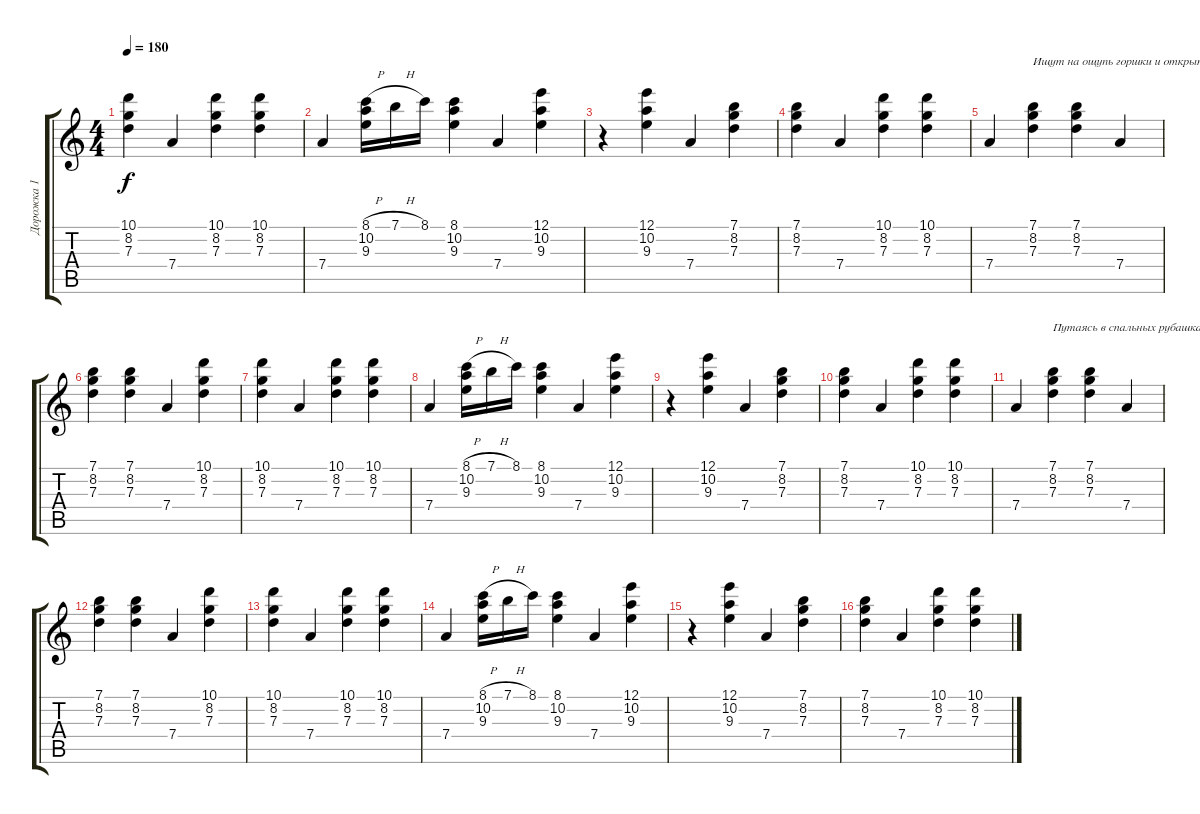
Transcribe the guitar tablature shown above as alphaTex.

\track ("Дорожка 1" "Дорожка 1") {instrument acousticguitarsteel}
\staff {score tabs}
\tuning (E4 B3 G3 D3 A2 E2) {hide}
\ts (4 4)
\tempo 180
\clef g2
\ks c
(10.1 8.2 7.3).4{dy f} 7.4.4 (10.1 8.2 7.3).4 (10.1 8.2 7.3).4 |
7.4.4 (8.1{h} 10.2 9.3).16 7.1{h}.16 8.1.16 (8.1 10.2 9.3).4 7.4.4 (12.1 10.2 9.3).4 |
r.4 (12.1 10.2 9.3).4 7.4.4 (7.1 8.2 7.3).4 |
(7.1 8.2 7.3).4 7.4.4 (10.1 8.2 7.3).4 (10.1 8.2 7.3).4 |
7.4.4 (7.1 8.2 7.3).4{txt "Ищут на ощупь горшки и открытые двери"} (7.1 8.2 7.3).4 7.4.4 |
(7.1 8.2 7.3).4 (7.1 8.2 7.3).4 7.4.4 (10.1 8.2 7.3).4 |
(10.1 8.2 7.3).4 7.4.4 (10.1 8.2 7.3).4 (10.1 8.2 7.3).4 |
7.4.4 (8.1{h} 10.2 9.3).16 7.1{h}.16 8.1.16 (8.1 10.2 9.3).4 7.4.4 (12.1 10.2 9.3).4 |
r.4 (12.1 10.2 9.3).4 7.4.4 (7.1 8.2 7.3).4 |
(7.1 8.2 7.3).4 7.4.4 (10.1 8.2 7.3).4 (10.1 8.2 7.3).4 |
7.4.4 (7.1 8.2 7.3).4{txt "Путаясь в спальных рубашках как в ласках отца"} (7.1 8.2 7.3).4 7.4.4 |
(7.1 8.2 7.3).4 (7.1 8.2 7.3).4 7.4.4 (10.1 8.2 7.3).4 |
(10.1 8.2 7.3).4 7.4.4 (10.1 8.2 7.3).4 (10.1 8.2 7.3).4 |
7.4.4 (8.1{h} 10.2 9.3).16 7.1{h}.16 8.1.16 (8.1 10.2 9.3).4 7.4.4 (12.1 10.2 9.3).4 |
r.4 (12.1 10.2 9.3).4 7.4.4 (7.1 8.2 7.3).4 |
(7.1 8.2 7.3).4 7.4.4 (10.1 8.2 7.3).4 (10.1 8.2 7.3).4
